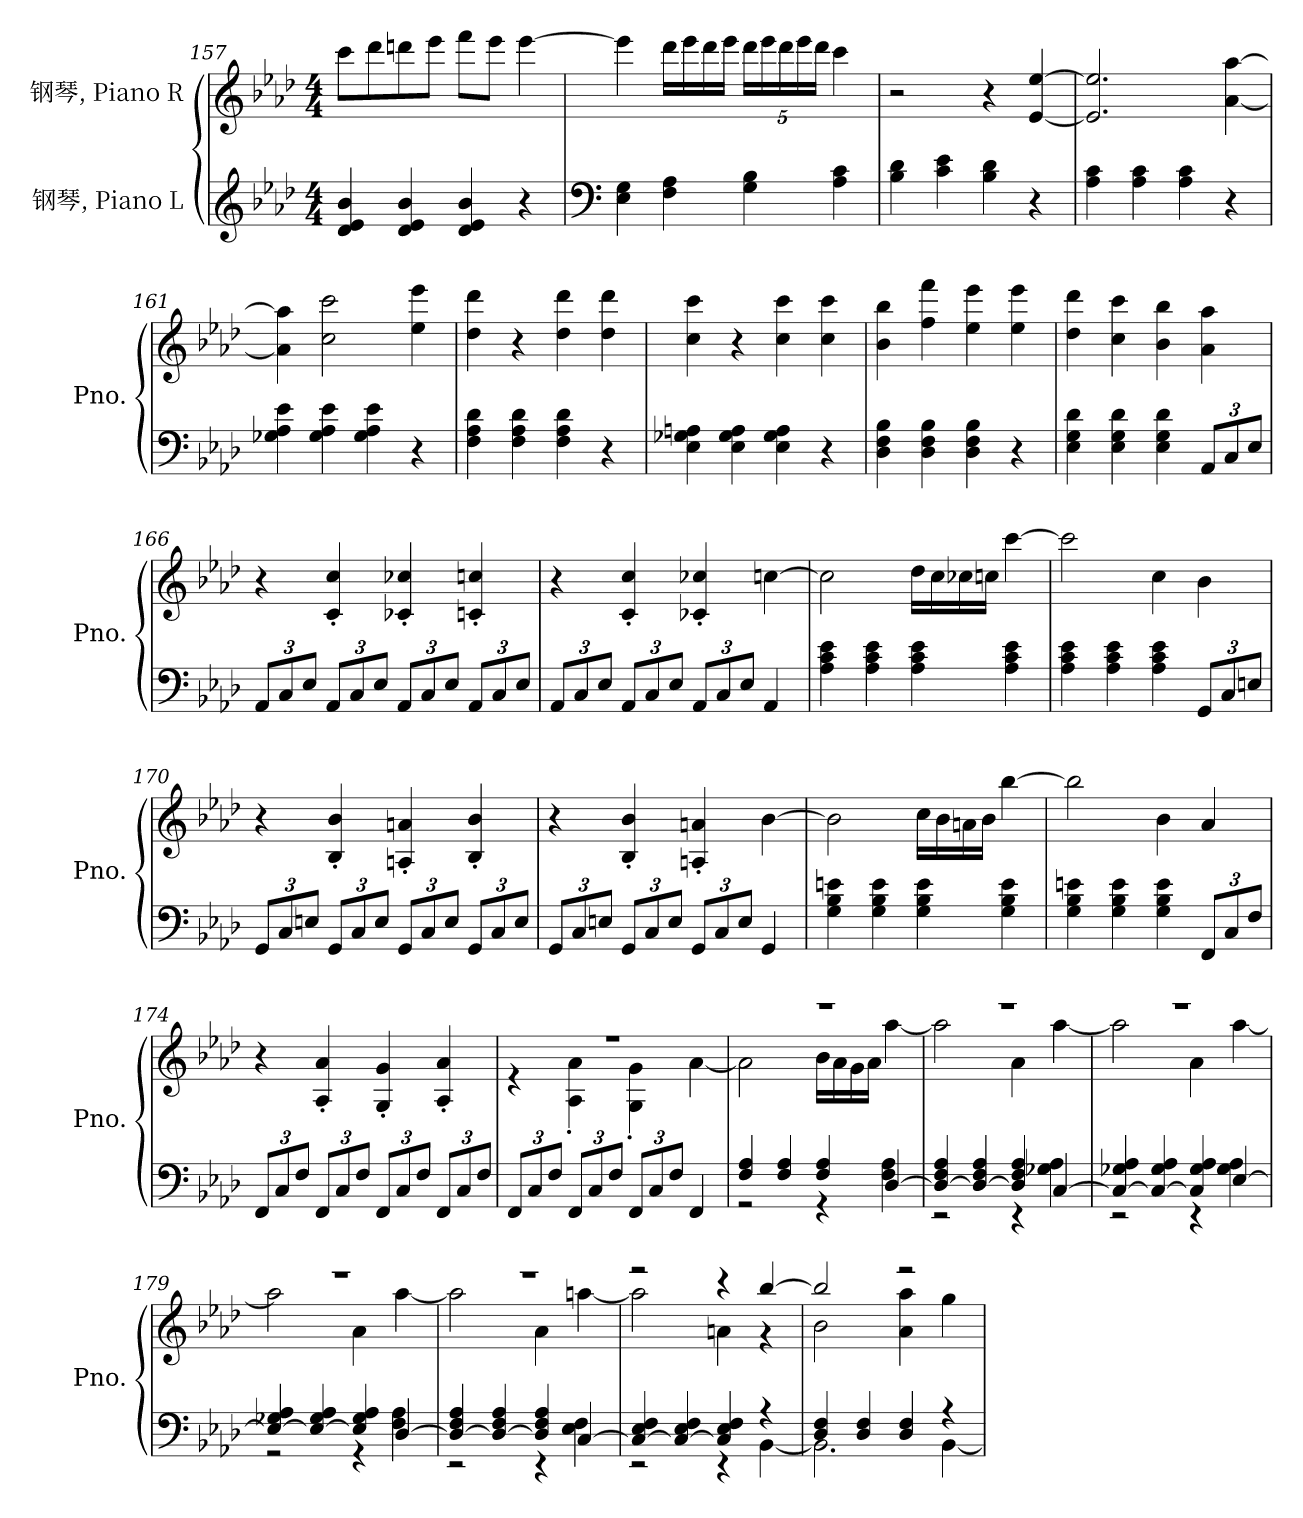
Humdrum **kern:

**kern	**kern
*part2	*part1
*staff2	*staff1
*I"钢琴, Piano L	*I"钢琴, Piano R
*I'Pno.	*I'Pno.
!!LO:LB:g=z
*clefG2	*clefG2
*k[b-e-a-d-]	*k[b-e-a-d-]
*M4/4	*M4/4
=157	=157
4d-/ 4e-/ 4b-/	8ccc\L
.	8ddd-\
4d-/ 4e-/ 4b-/	8dddn\
.	8eee-\J
4d-/ 4e-/ 4b-/	8fff\L
.	8eee-\J
4r	[4eee-\
=158	=158
*clefF4	*
4E-\ 4G\	4eee-\]
4F\ 4A-\	16ddd-\LL
.	16eee-\
.	16ddd-\
.	16eee-\JJ
*	*Xbrackettup
4G\ 4B-\	20ddd-\LL
.	20eee-\
.	20ddd-\
.	20eee-\
.	20ddd-\JJ
4A-\ 4c\	4ccc\
=159	=159
4B-\ 4d-\	2r
4c\ 4e-\	.
4B-\ 4d-\	4r
4r	[4e-/ [4ee-/
=160	=160
4A-\ 4c\	2.e-/] 2.ee-/]
4A-\ 4c\	.
4A-\ 4c\	.
4r	[4a-\ [4aa-\
!!LO:LB:g=z
=161	=161
4G-X\ 4A-\ 4e-\	4a-\] 4aa-\]
4G-\ 4A-\ 4e-\	2cc\ 2ccc\
4G-\ 4A-\ 4e-\	.
4r	4ee-\ 4eee-\
=162	=162
4F\ 4A-\ 4d-\	4dd-\ 4ddd-\
4F\ 4A-\ 4d-\	4r
4F\ 4A-\ 4d-\	4dd-\ 4ddd-\
4r	4dd-\ 4ddd-\
=163	=163
4E-\ 4G-X\ 4An\	4cc\ 4ccc\
4E-\ 4G-\ 4A\	4r
4E-\ 4G-\ 4A\	4cc\ 4ccc\
4r	4cc\ 4ccc\
=164	=164
4D-\ 4F\ 4B-\	4b-\ 4bb-\
4D-\ 4F\ 4B-\	4ff\ 4fff\
4D-\ 4F\ 4B-\	4ee-\ 4eee-\
4r	4ee-\ 4eee-\
=165	=165
4E-\ 4G\ 4d-\	4dd-\ 4ddd-\
4E-\ 4G\ 4d-\	4cc\ 4ccc\
4E-\ 4G\ 4d-\	4b-\ 4bb-\
*Xbrackettup	*
12AA-/L	4a-\ 4aa-\
12C/	.
12E-/J	.
!!LO:LB:g=z
=166	=166
12AA-/L	4r
12C/	.
12E-/J	.
12AA-/L	4c/' 4cc/'
12C/	.
12E-/J	.
12AA-/L	4c-X/' 4cc-X/'
12C/	.
12E-/J	.
12AA-/L	4cn/' 4ccn/'
12C/	.
12E-/J	.
=167	=167
12AA-/L	4r
12C/	.
12E-/J	.
12AA-/L	4c/' 4cc/'
12C/	.
12E-/J	.
12AA-/L	4c-X/' 4cc-X/'
12C/	.
12E-/J	.
4AA-/	[4ccn\
=168	=168
4A-\ 4c\ 4e-\	2cc\]
4A-\ 4c\ 4e-\	.
4A-\ 4c\ 4e-\	16dd-\LL
.	16cc\
.	16cc-X\
.	16ccn\JJ
4A-\ 4c\ 4e-\	[4ccc\
=169	=169
4A-\ 4c\ 4e-\	2ccc\]
4A-\ 4c\ 4e-\	.
4A-\ 4c\ 4e-\	4cc\
12GG/L	4b-\
12C/	.
12En/J	.
!!LO:LB:g=z
=170	=170
12GG/L	4r
12C/	.
12En/J	.
12GG/L	4B-/' 4b-/'
12C/	.
12E/J	.
12GG/L	4An/' 4an/'
12C/	.
12E/J	.
12GG/L	4B-/' 4b-/'
12C/	.
12E/J	.
=171	=171
12GG/L	4r
12C/	.
12En/J	.
12GG/L	4B-/' 4b-/'
12C/	.
12E/J	.
12GG/L	4An/' 4an/'
12C/	.
12E/J	.
4GG/	[4b-\
=172	=172
4G\ 4B-\ 4en\	2b-\]
4G\ 4B-\ 4e\	.
4G\ 4B-\ 4e\	16cc\LL
.	16b-\
.	16an\
.	16b-\JJ
4G\ 4B-\ 4e\	[4bb-\
=173	=173
4G\ 4B-\ 4en\	2bb-\]
4G\ 4B-\ 4e\	.
4G\ 4B-\ 4e\	4b-\
12FF/L	4a-/
12C/	.
12F/J	.
!!LO:PB:g=z
=174	=174
12FF/L	4r
12C/	.
12F/J	.
12FF/L	4A-/' 4a-/'
12C/	.
12F/J	.
12FF/L	4G/' 4g/'
12C/	.
12F/J	.
12FF/L	4A-/' 4a-/'
12C/	.
12F/J	.
=175	=175
*	*^
12FF/L	1r	4r
12C/	.	.
12F/J	.	.
12FF/L	.	4A-\' 4a-\'
12C/	.	.
12F/J	.	.
12FF/L	.	4G\' 4g\'
12C/	.	.
12F/J	.	.
4FF/	.	[4a-\
=176	=176	=176
*^	*	*
4F/ 4A-/	2r	1r	2a-\]
4F/ 4A-/	.	.	.
4F/ 4A-/	4r	.	16b-\LL
.	.	.	16a-\
.	.	.	16g\
.	.	.	16a-\JJ
[4D-/	4F\ 4A-\	.	[4aa-\
=177	=177	=177	=177
4D-/_ 4F/ 4A-/	2r	1r	2aa-\]
4D-/_ 4F/ 4A-/	.	.	.
4D-/] 4F/ 4A-/	4r	.	4a-\
[4C/	4G-X\ 4A-\	.	[4aa-\
!!LO:LB:g=z	!!
=178	=178	=178	=178
4C/_ 4G-X/ 4A-/	2r	1r	2aa-\]
4C/_ 4G-/ 4A-/	.	.	.
4C/] 4G-/ 4A-/	4r	.	4a-\
[4E-/	4G-\ 4A-\	.	[4aa-\
=179	=179	=179	=179
4E-/_ 4G-X/ 4A-/	2r	1r	2aa-\]
4E-/_ 4G-/ 4A-/	.	.	.
4E-/] 4G-/ 4A-/	4r	.	4a-\
[4D-/	4F\ 4A-\	.	[4aa-\
=180	=180	=180	=180
4D-/_ 4F/ 4A-/	2r	1r	2aa-\]
4D-/_ 4F/ 4A-/	.	.	.
4D-/] 4F/ 4A-/	4r	.	4a-\
[4C/	4E-\ 4F\	.	[4aan\
=181	=181	=181	=181
4C/_ 4E-/ 4F/	2r	2r	2aa\]
4C/_ 4E-/ 4F/	.	.	.
4C/] 4E-/ 4F/	4r	4r	4an\
4r	[4BB-\	[4bb-/	4r
=182	=182	=182	=182
4D-/ 4F/	2.BB-\]	2bb-/]	2b-\
4D-/ 4F/	.	.	.
4D-/ 4F/	.	2r	4a-\ 4aa-\
4r	[4BB-\	.	4gg\
*v	*v	*	*
*	*v	*v
=	=
*-	*-
